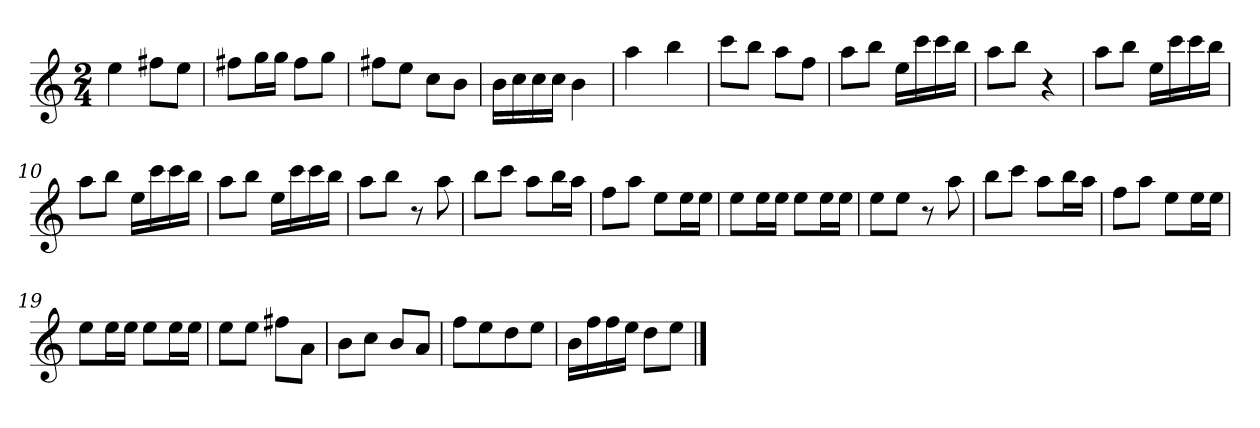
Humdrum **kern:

**kern
*part1
*staff1
*clefG2
*k[]
*C:
*M2/4
=1
4ee
8ff#XL
8eeJ
=2
8ff#XL
16ggL
16ggJJ
8ff#L
8ggJ
=3
8ff#XL
8eeJ
8ccL
8bJ
=4
16bLL
16cc
16cc
16ccJJ
4b
=5
4aa
4bb
=6
8cccL
8bbJ
8aaL
8ffJ
=7
8aaL
8bbJ
16eeLL
16ccc
16ccc
16bbJJ
=8
8aaL
8bbJ
4r
=9
8aaL
8bbJ
16eeLL
16ccc
16ccc
16bbJJ
=10
8aaL
8bbJ
16eeLL
16ccc
16ccc
16bbJJ
=11
8aaL
8bbJ
16eeLL
16ccc
16ccc
16bbJJ
=12
8aaL
8bbJ
8r
8aa
=13
8bbL
8cccJ
8aaL
16bbL
16aaJJ
=14
8ffL
8aaJ
8eeL
16eeL
16eeJJ
=15
8eeL
16eeL
16eeJJ
8eeL
16eeL
16eeJJ
=16
8eeL
8eeJ
8r
8aa
=17
8bbL
8cccJ
8aaL
16bbL
16aaJJ
=18
8ffL
8aaJ
8eeL
16eeL
16eeJJ
=19
8eeL
16eeL
16eeJJ
8eeL
16eeL
16eeJJ
=20
8eeL
8eeJ
8ff#XL
8aJ
=21
8bL
8ccJ
8bL
8aJ
=22
8ffL
8ee
8dd
8eeJ
=23
16bLL
16ff
16ff
16eeJJ
8ddL
8eeJ
==
*-
